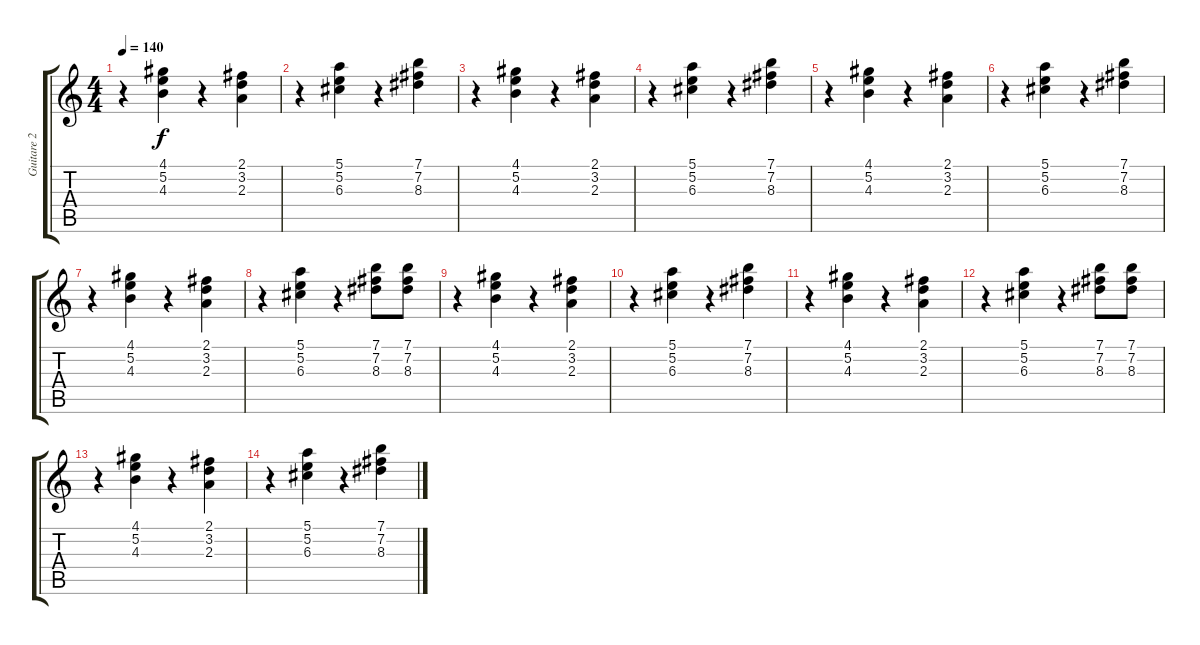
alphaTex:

\track ("Guitare 2" "Guitare 2") {instrument overdrivenguitar}
\staff {score tabs}
\tuning (E4 B3 G3 D3 A2 E2) {hide}
\ts (4 4)
\tempo 140
\clef g2
\ks c
r.4{dy f} (4.1 5.2 4.3).4 r.4 (2.1 3.2 2.3).4 |
r.4 (5.1 5.2 6.3).4 r.4 (7.1 7.2 8.3).4 |
r.4 (4.1 5.2 4.3).4 r.4 (2.1 3.2 2.3).4 |
r.4 (5.1 5.2 6.3).4 r.4 (7.1 7.2 8.3).4 |
r.4 (4.1 5.2 4.3).4 r.4 (2.1 3.2 2.3).4 |
r.4 (5.1 5.2 6.3).4 r.4 (7.1 7.2 8.3).4 |
r.4 (4.1 5.2 4.3).4 r.4 (2.1 3.2 2.3).4 |
r.4 (5.1 5.2 6.3).4 r.4 (7.1 7.2 8.3).8 (7.1 7.2 8.3).8 |
r.4 (4.1 5.2 4.3).4 r.4 (2.1 3.2 2.3).4 |
r.4 (5.1 5.2 6.3).4 r.4 (7.1 7.2 8.3).4 |
r.4 (4.1 5.2 4.3).4 r.4 (2.1 3.2 2.3).4 |
r.4 (5.1 5.2 6.3).4 r.4 (7.1 7.2 8.3).8 (7.1 7.2 8.3).8 |
r.4 (4.1 5.2 4.3).4 r.4 (2.1 3.2 2.3).4 |
r.4 (5.1 5.2 6.3).4 r.4 (7.1 7.2 8.3).4
